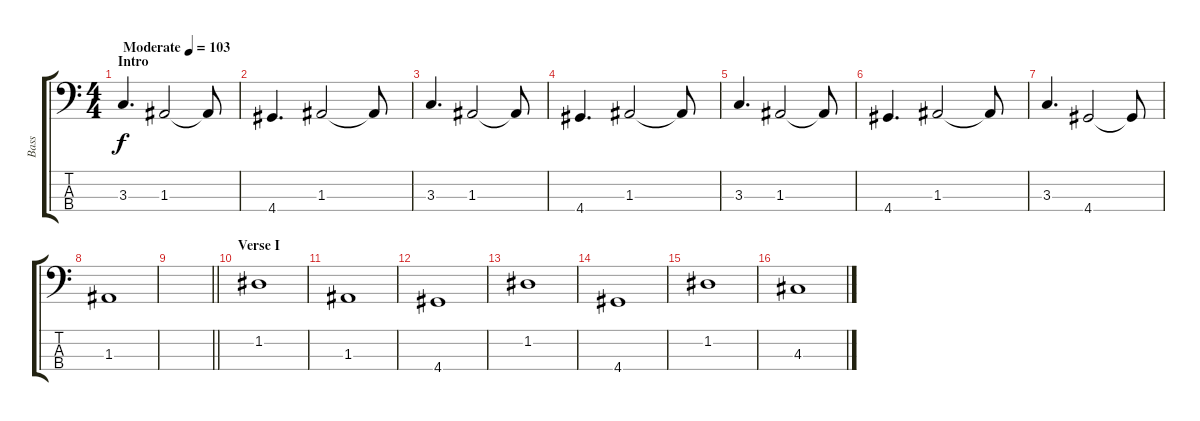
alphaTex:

\track ("Bass" "Bass") {instrument electricbassfinger}
\staff {score tabs}
\tuning (G2 D2 A1 E1) {hide}
\ts (4 4)
\section ("" "Intro")
\tempo (103 "Moderate")
\clef f4
\ks c
3.3.4{d dy f instrument electricbassfinger} 1.3.2 1.3{t}.8 |
4.4.4{d} 1.3.2 1.3{t}.8 |
3.3.4{d} 1.3.2 1.3{t}.8 |
4.4.4{d} 1.3.2 1.3{t}.8 |
3.3.4{d} 1.3.2 1.3{t}.8 |
4.4.4{d} 1.3.2 1.3{t}.8 |
3.3.4{d} 4.4.2 4.4{t}.8 |
1.3.1 |
\barLineRight lightlight
|
\section ("" "Verse I")
1.2.1 |
1.3.1 |
4.4.1 |
1.2.1 |
4.4.1 |
1.2.1 |
4.3.1
